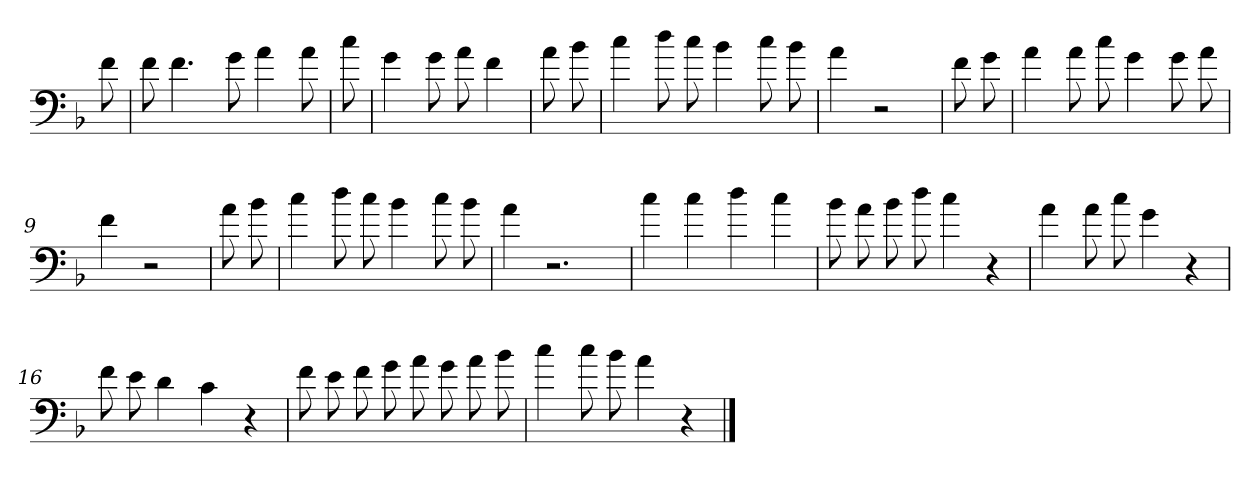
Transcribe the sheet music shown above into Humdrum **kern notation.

**kern
*part1
*staff1
*clefF4
*k[b-]
*F:
=
8f
=1
8f
4.f
8g
4a
8a
=2y
8cc
=3
4g
8g
8a
4f
=4
8a
8b-
=5
4cc
8dd
8cc
4b-
8cc
8b-
=6
4a
2r
=7
8f
8g
=8
4a
8a
8cc
4g
8g
8a
=9
4f
2r
=10
8a
8b-
=11
4cc
8dd
8cc
4b-
8cc
8b-
=12
4a
2.r
=13
4cc
4cc
4dd
4cc
=14
8b-
8a
8b-
8dd
4cc
4r
=15
4a
8a
8cc
4g
4r
=16
8f
8e
4d
4c
4r
=17
8f
8e
8f
8g
8a
8g
8a
8b-
=18
4cc
8cc
8b-
4a
4r
==
*-
